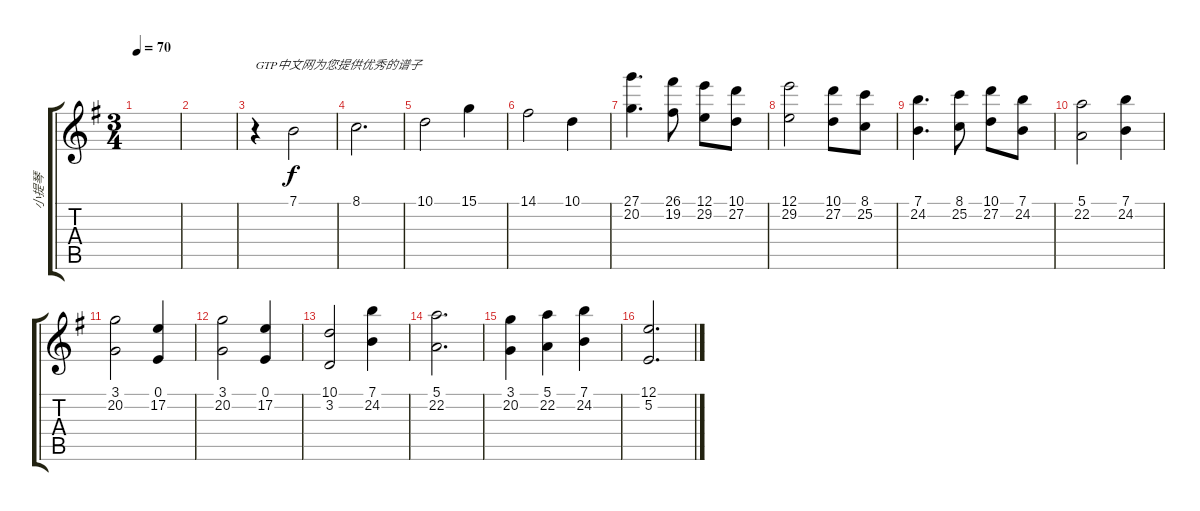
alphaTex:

\track ("小提琴" "小提琴") {instrument stringensemble2}
\staff {score tabs}
\tuning (E4 B3 G3 D3 A2 E2) {hide}
\ts (3 4)
\tempo 70
\clef g2
\ks g
|
|
r.4{txt "GTP中文网为您提供优秀的谱子"} 7.1.2 |
8.1.2{d} |
10.1.2 15.1.4 |
14.1.2 10.1.4 |
(27.1 20.2).4{d} (26.1 19.2).8 (12.1 29.2).8 (10.1 27.2).8 |
(12.1 29.2).2 (10.1 27.2).8 (8.1 25.2).8 |
(7.1 24.2).4{d} (8.1 25.2).8 (10.1 27.2).8 (7.1 24.2).8 |
(5.1 22.2).2 (7.1 24.2).4 |
(3.1 20.2).2 (0.1 17.2).4 |
(3.1 20.2).2 (0.1 17.2).4 |
(10.1 3.2).2 (7.1 24.2).4 |
(5.1 22.2).2{d} |
(3.1 20.2).4 (5.1 22.2).4 (7.1 24.2).4 |
(12.1 5.2).2{d}
